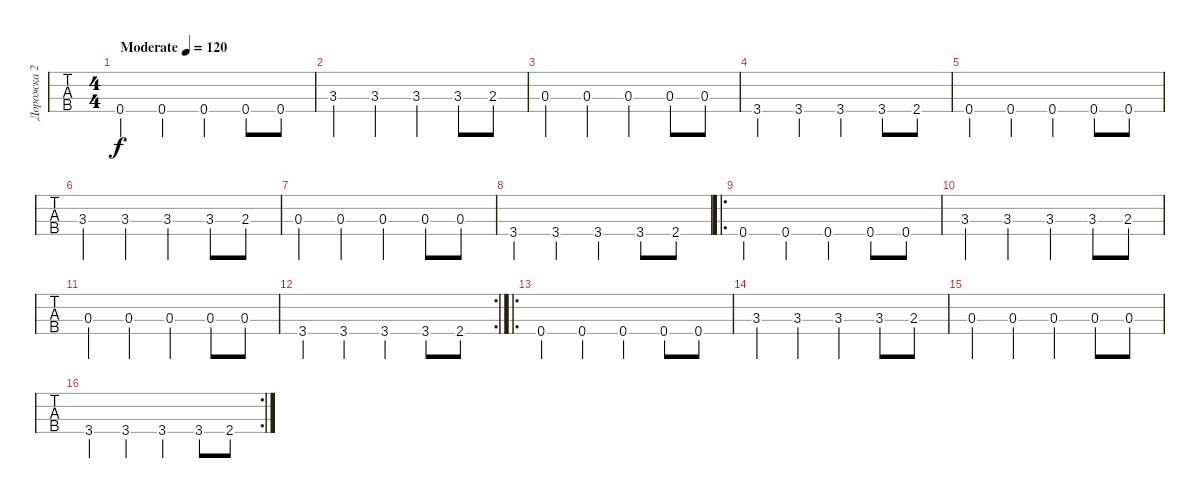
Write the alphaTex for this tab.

\track ("Дорожка 2" "Дорожка 2") {instrument electricbassfinger}
\staff {tabs}
\tuning (G2 D2 A1 E1) {hide}
\ts (4 4)
\tempo (120 "Moderate")
\clef f4
\ks c
0.4.4{dy f instrument electricbassfinger} 0.4.4 0.4.4 0.4.8 0.4.8 |
3.3.4 3.3.4 3.3.4 3.3.8 2.3.8 |
0.3.4 0.3.4 0.3.4 0.3.8 0.3.8 |
3.4.4 3.4.4 3.4.4 3.4.8 2.4.8 |
0.4.4 0.4.4 0.4.4 0.4.8 0.4.8 |
3.3.4 3.3.4 3.3.4 3.3.8 2.3.8 |
0.3.4 0.3.4 0.3.4 0.3.8 0.3.8 |
3.4.4 3.4.4 3.4.4 3.4.8 2.4.8 |
\ro
0.4.4 0.4.4 0.4.4 0.4.8 0.4.8 |
3.3.4 3.3.4 3.3.4 3.3.8 2.3.8 |
0.3.4 0.3.4 0.3.4 0.3.8 0.3.8 |
\rc 2
3.4.4 3.4.4 3.4.4 3.4.8 2.4.8 |
\ro
0.4.4 0.4.4 0.4.4 0.4.8 0.4.8 |
3.3.4 3.3.4 3.3.4 3.3.8 2.3.8 |
0.3.4 0.3.4 0.3.4 0.3.8 0.3.8 |
\rc 2
3.4.4 3.4.4 3.4.4 3.4.8 2.4.8
